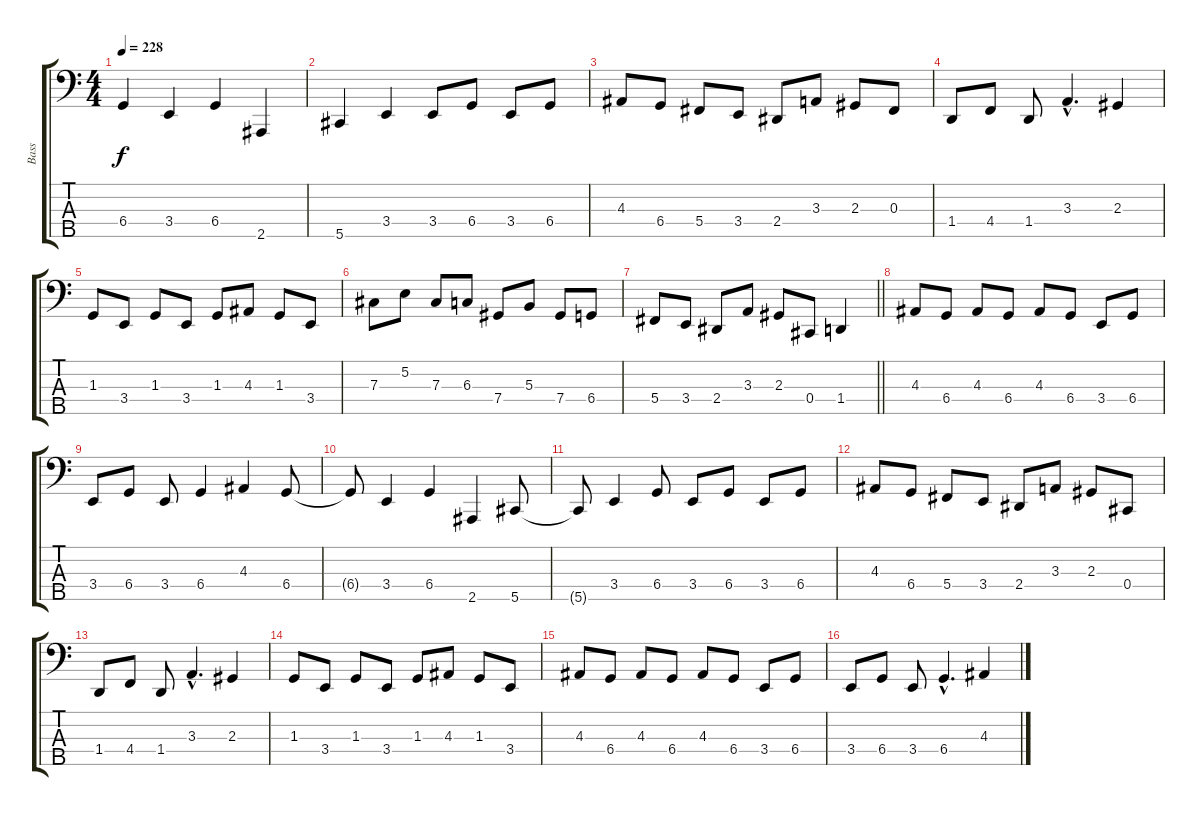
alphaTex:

\track ("Bass" "Bass") {instrument electricbassfinger}
\staff {score tabs}
\tuning (E2 B1 Gb1 Db1 Ab0) {hide}
\ts (4 4)
\tempo 228
\clef f4
\ks c
6.4.4{dy f} 3.4.4 6.4.4 2.5.4 |
5.5.4 3.4.4 3.4.8 6.4.8 3.4.8 6.4.8 |
4.3.8 6.4.8 5.4.8 3.4.8 2.4.8 3.3.8 2.3.8 0.3.8 |
1.4.8 4.4.8 1.4.8 3.3{hac}.4{d} 2.3.4 |
1.3.8 3.4.8 1.3.8 3.4.8 1.3.8 4.3.8 1.3.8 3.4.8 |
7.3.8 5.2.8 7.3.8 6.3.8 7.4.8 5.3.8 7.4.8 6.4.8 |
\barLineRight lightlight
5.4.8 3.4.8 2.4.8 3.3.8 2.3.8 0.4.8 1.4.4 |
4.3.8 6.4.8 4.3.8 6.4.8 4.3.8 6.4.8 3.4.8 6.4.8 |
3.4.8 6.4.8 3.4.8 6.4.4 4.3.4 6.4.8 |
6.4{t}.8 3.4.4 6.4.4 2.5.4 5.5.8 |
5.5{t}.8 3.4.4 6.4.8 3.4.8 6.4.8 3.4.8 6.4.8 |
4.3.8 6.4.8 5.4.8 3.4.8 2.4.8 3.3.8 2.3.8 0.4.8 |
1.4.8 4.4.8 1.4.8 3.3{hac}.4{d} 2.3.4 |
1.3.8 3.4.8 1.3.8 3.4.8 1.3.8 4.3.8 1.3.8 3.4.8 |
4.3.8 6.4.8 4.3.8 6.4.8 4.3.8 6.4.8 3.4.8 6.4.8 |
3.4.8 6.4.8 3.4.8 6.4{hac}.4{d} 4.3.4
